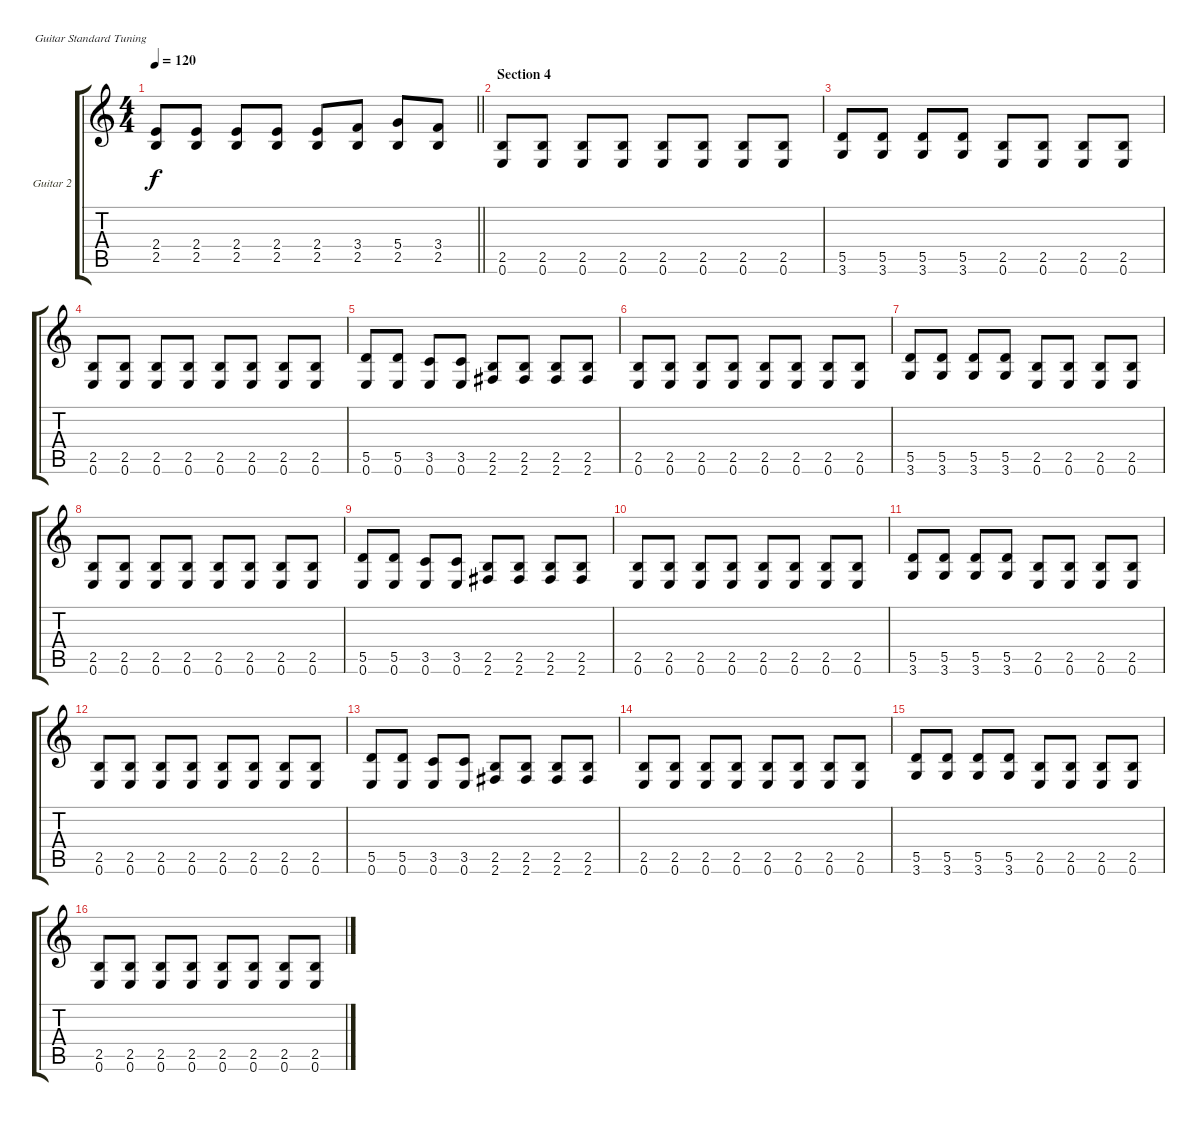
\defaultSystemsLayout 4
\bracketExtendMode groupsimilarinstruments
\firstSystemTrackNameOrientation horizontal
\otherSystemsTrackNameOrientation horizontal
\track ("Guitar 2" "Guitar 2") {instrument distortionguitar}
\staff {score tabs}
\tuning (E4 B3 G3 D3 A2 E2)
\ts (4 4)
\tempo 120
\clef g2
\barLineRight lightlight
\ks c
(2.5 2.4).8{dy f} (2.5 2.4).8 (2.5 2.4).8 (2.5 2.4).8 (2.5 2.4).8 (2.5 3.4).8 (2.5 5.4).8 (2.5 3.4).8 |
\section ("" "Section 4")
(0.6 2.5).8 (0.6 2.5).8 (0.6 2.5).8 (0.6 2.5).8 (0.6 2.5).8 (0.6 2.5).8 (0.6 2.5).8 (0.6 2.5).8 |
(5.5 3.6).8 (5.5 3.6).8 (5.5 3.6).8 (5.5 3.6).8 (0.6 2.5).8 (0.6 2.5).8 (0.6 2.5).8 (0.6 2.5).8 |
(0.6 2.5).8 (0.6 2.5).8 (0.6 2.5).8 (0.6 2.5).8 (0.6 2.5).8 (0.6 2.5).8 (0.6 2.5).8 (0.6 2.5).8 |
(0.6 5.5).8 (0.6 5.5).8 (0.6 3.5).8 (0.6 3.5).8 (2.6 2.5).8 (2.6 2.5).8 (2.6 2.5).8 (2.6 2.5).8 |
(0.6 2.5).8 (0.6 2.5).8 (0.6 2.5).8 (0.6 2.5).8 (0.6 2.5).8 (0.6 2.5).8 (0.6 2.5).8 (0.6 2.5).8 |
(5.5 3.6).8 (5.5 3.6).8 (5.5 3.6).8 (5.5 3.6).8 (0.6 2.5).8 (0.6 2.5).8 (0.6 2.5).8 (0.6 2.5).8 |
(0.6 2.5).8 (0.6 2.5).8 (0.6 2.5).8 (0.6 2.5).8 (0.6 2.5).8 (0.6 2.5).8 (0.6 2.5).8 (0.6 2.5).8 |
(0.6 5.5).8 (0.6 5.5).8 (0.6 3.5).8 (0.6 3.5).8 (2.6 2.5).8 (2.6 2.5).8 (2.6 2.5).8 (2.6 2.5).8 |
(0.6 2.5).8 (0.6 2.5).8 (0.6 2.5).8 (0.6 2.5).8 (0.6 2.5).8 (0.6 2.5).8 (0.6 2.5).8 (0.6 2.5).8 |
(5.5 3.6).8 (5.5 3.6).8 (5.5 3.6).8 (5.5 3.6).8 (0.6 2.5).8 (0.6 2.5).8 (0.6 2.5).8 (0.6 2.5).8 |
(0.6 2.5).8 (0.6 2.5).8 (0.6 2.5).8 (0.6 2.5).8 (0.6 2.5).8 (0.6 2.5).8 (0.6 2.5).8 (0.6 2.5).8 |
(0.6 5.5).8 (0.6 5.5).8 (0.6 3.5).8 (0.6 3.5).8 (2.6 2.5).8 (2.6 2.5).8 (2.6 2.5).8 (2.6 2.5).8 |
(0.6 2.5).8 (0.6 2.5).8 (0.6 2.5).8 (0.6 2.5).8 (0.6 2.5).8 (0.6 2.5).8 (0.6 2.5).8 (0.6 2.5).8 |
(5.5 3.6).8 (5.5 3.6).8 (5.5 3.6).8 (5.5 3.6).8 (0.6 2.5).8 (0.6 2.5).8 (0.6 2.5).8 (0.6 2.5).8 |
(0.6 2.5).8 (0.6 2.5).8 (0.6 2.5).8 (0.6 2.5).8 (0.6 2.5).8 (0.6 2.5).8 (0.6 2.5).8 (0.6 2.5).8
